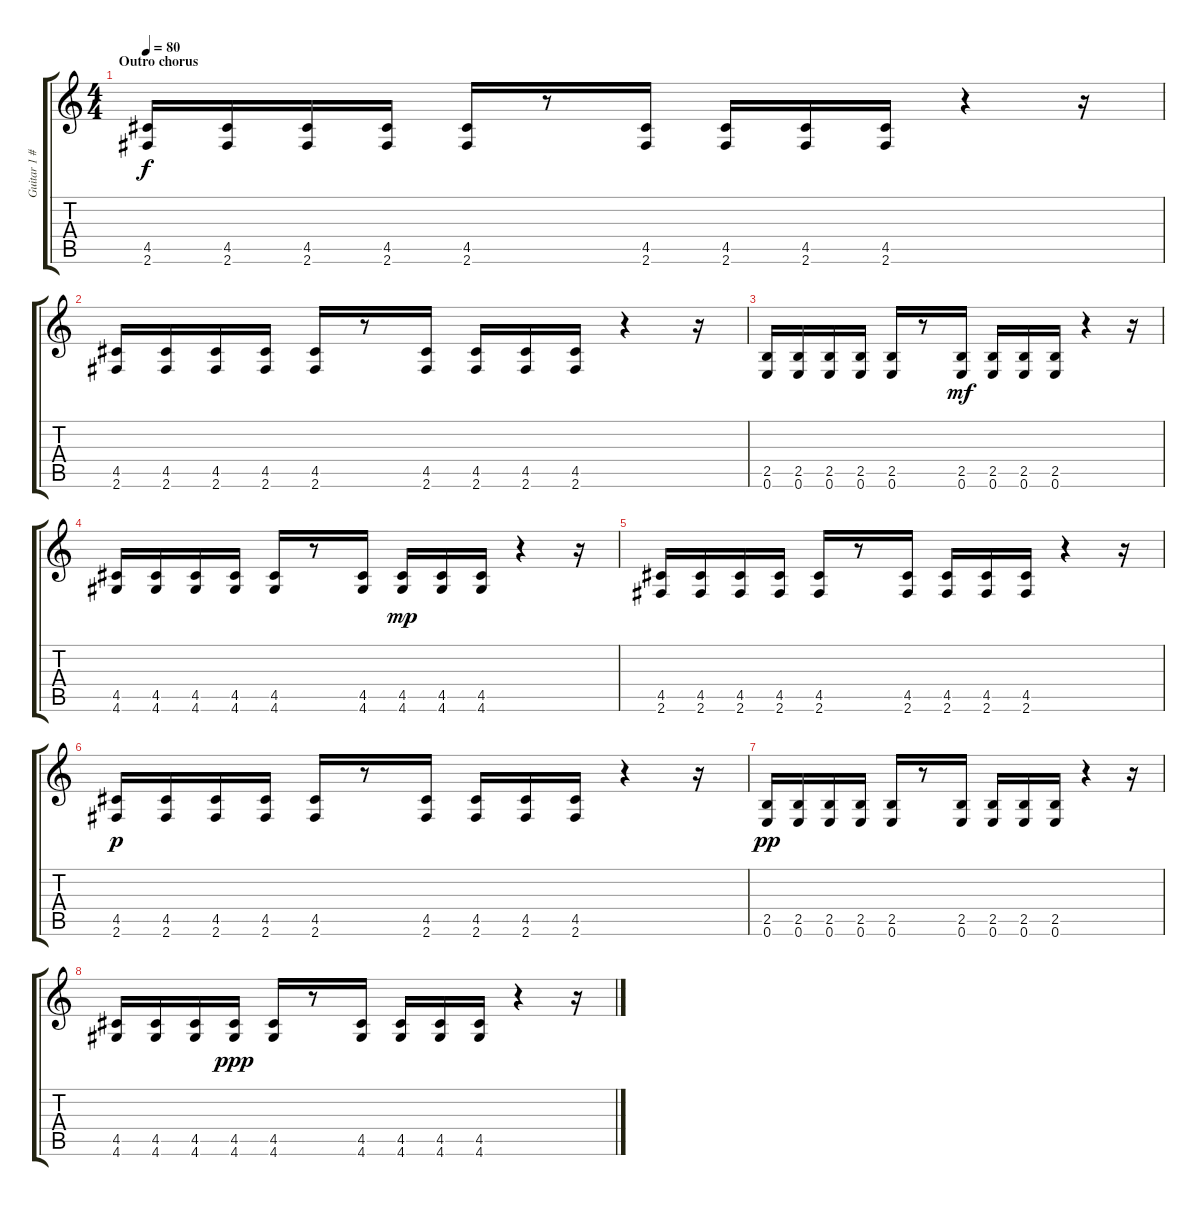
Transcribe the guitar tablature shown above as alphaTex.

\track ("Guitar 1 #5" "Guitar 1 #") {instrument overdrivenguitar}
\staff {score tabs}
\tuning (E4 B3 G3 D3 A2 E2) {hide}
\ts (4 4)
\section ("" "Outro chorus")
\tempo 80
\clef g2
\ks c
(4.5 2.6).16{dy f} (4.5 2.6).16 (4.5 2.6).16 (4.5 2.6).16 (4.5 2.6).16 r.8 (4.5 2.6).16 (4.5 2.6).16 (4.5 2.6).16 (4.5 2.6).16 r.4 r.16 |
(4.5 2.6).16 (4.5 2.6).16 (4.5 2.6).16 (4.5 2.6).16 (4.5 2.6).16 r.8 (4.5 2.6).16 (4.5 2.6).16 (4.5 2.6).16 (4.5 2.6).16 r.4 r.16 |
(2.5 0.6).16 (2.5 0.6).16 (2.5 0.6).16 (2.5 0.6).16 (2.5 0.6).16 r.8 (2.5 0.6).16{dy mf} (2.5 0.6).16 (2.5 0.6).16 (2.5 0.6).16 r.4 r.16 |
(4.5 4.6).16 (4.5 4.6).16 (4.5 4.6).16 (4.5 4.6).16 (4.5 4.6).16 r.8 (4.5 4.6).16 (4.5 4.6).16{dy mp} (4.5 4.6).16 (4.5 4.6).16 r.4 r.16 |
(4.5 2.6).16 (4.5 2.6).16 (4.5 2.6).16 (4.5 2.6).16 (4.5 2.6).16 r.8 (4.5 2.6).16 (4.5 2.6).16 (4.5 2.6).16 (4.5 2.6).16 r.4 r.16 |
(4.5 2.6).16{dy p} (4.5 2.6).16 (4.5 2.6).16 (4.5 2.6).16 (4.5 2.6).16 r.8 (4.5 2.6).16 (4.5 2.6).16 (4.5 2.6).16 (4.5 2.6).16 r.4 r.16 |
(2.5 0.6).16{dy pp} (2.5 0.6).16 (2.5 0.6).16 (2.5 0.6).16 (2.5 0.6).16 r.8 (2.5 0.6).16 (2.5 0.6).16 (2.5 0.6).16 (2.5 0.6).16 r.4 r.16 |
(4.5 4.6).16 (4.5 4.6).16 (4.5 4.6).16 (4.5 4.6).16{dy ppp} (4.5 4.6).16 r.8 (4.5 4.6).16 (4.5 4.6).16 (4.5 4.6).16 (4.5 4.6).16 r.4 r.16
